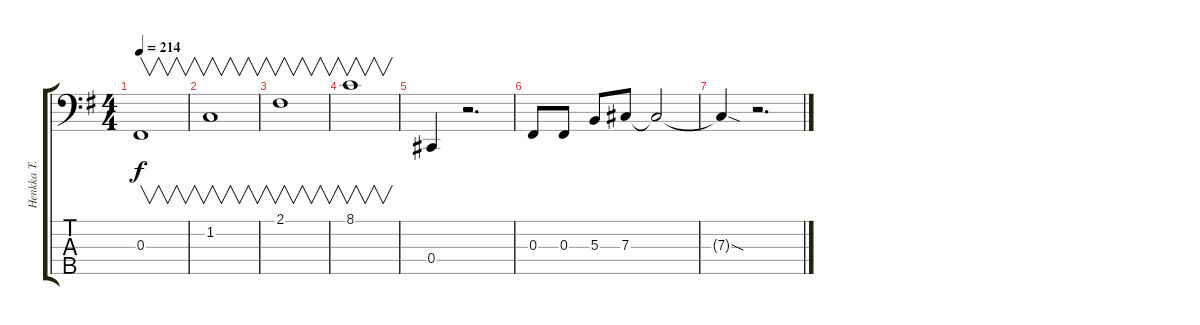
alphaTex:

\track ("Henkka T. Blacksmith" "Henkka T. ") {instrument electricbasspick}
\staff {score tabs}
\tuning (E2 B1 Gb1 Db1 Ab0) {hide}
\ts (4 4)
\tempo 214
\clef f4
\ks g
0.3.1{v dy f} |
1.2.1{v} |
2.1.1{v} |
8.1.1{v} |
0.4.4{volume 14} r.2{d} |
0.3.8 0.3.8 5.3.8 7.3.8 7.3{t}.2 |
7.3{sod t}.4 r.2{d}
